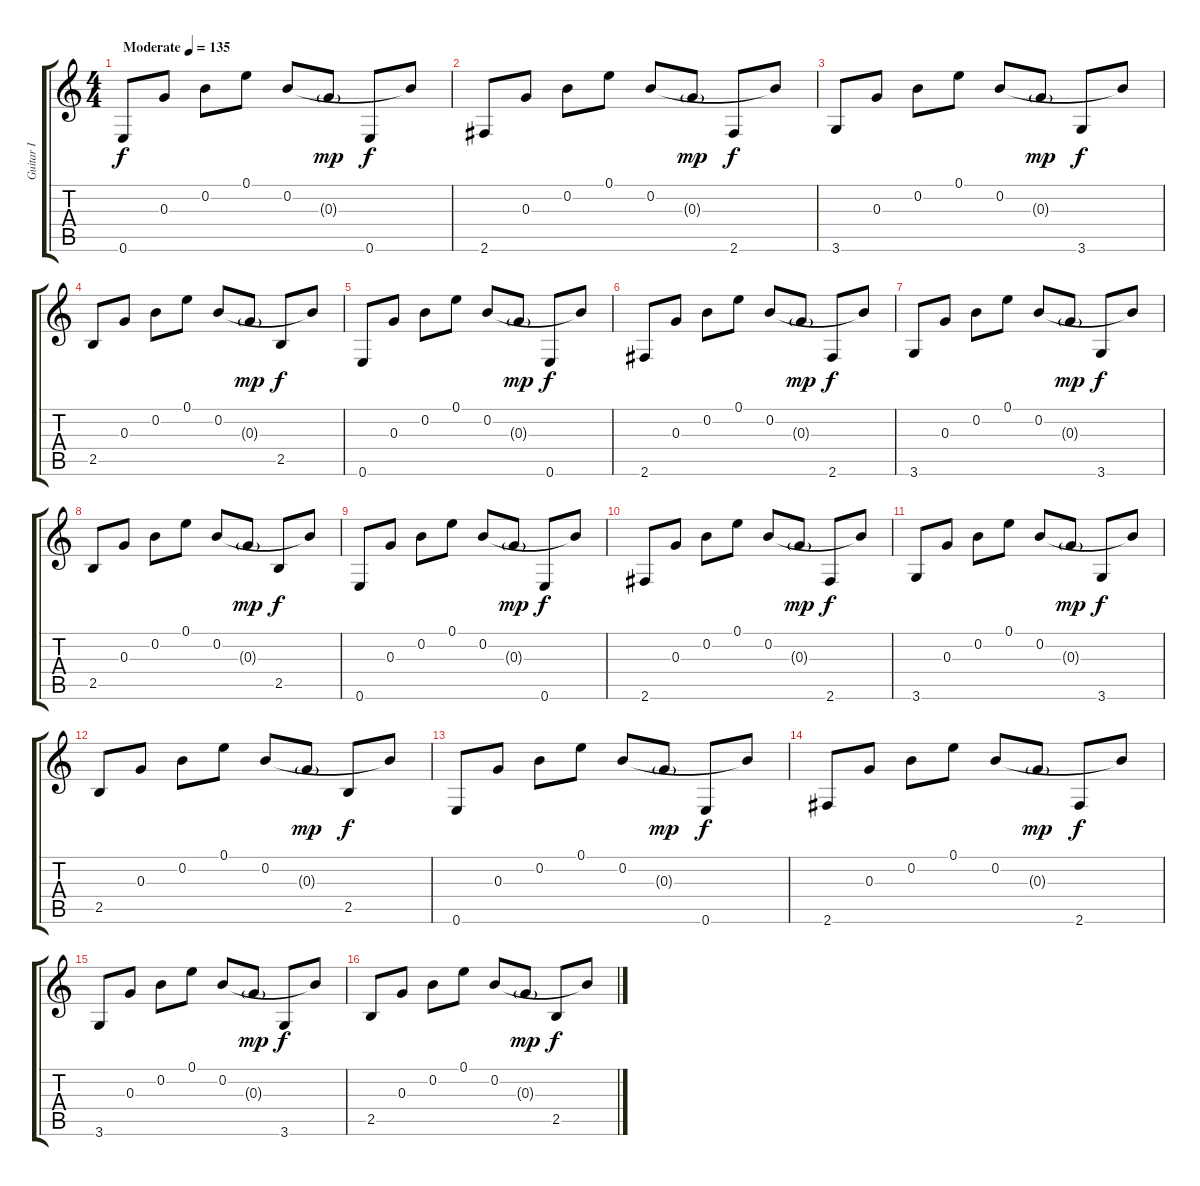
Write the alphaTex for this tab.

\track ("Guitar I" "Guitar I") {instrument acousticguitarsteel bank 1}
\staff {score tabs}
\tuning (E4 B3 G3 D3 A2 E2) {hide}
\ts (4 4)
\tempo (135 "Moderate")
\clef g2
\ks c
0.6.8{dy f instrument acousticguitarsteel} 0.3.8 0.2.8 0.1.8 0.2.8 0.3{g}.8{dy mp} 0.6.8{dy f} 0.2{t}.8 |
2.6.8 0.3.8 0.2.8 0.1.8 0.2.8 0.3{g}.8{dy mp} 2.6.8{dy f} 0.2{t}.8 |
3.6.8 0.3.8 0.2.8 0.1.8 0.2.8 0.3{g}.8{dy mp} 3.6.8{dy f} 0.2{t}.8 |
2.5.8 0.3.8 0.2.8 0.1.8 0.2.8 0.3{g}.8{dy mp} 2.5.8{dy f} 0.2{t}.8 |
0.6.8 0.3.8 0.2.8 0.1.8 0.2.8 0.3{g}.8{dy mp} 0.6.8{dy f} 0.2{t}.8 |
2.6.8 0.3.8 0.2.8 0.1.8 0.2.8 0.3{g}.8{dy mp} 2.6.8{dy f} 0.2{t}.8 |
3.6.8 0.3.8 0.2.8 0.1.8 0.2.8 0.3{g}.8{dy mp} 3.6.8{dy f} 0.2{t}.8 |
2.5.8 0.3.8 0.2.8 0.1.8 0.2.8 0.3{g}.8{dy mp} 2.5.8{dy f} 0.2{t}.8 |
0.6.8 0.3.8 0.2.8 0.1.8 0.2.8 0.3{g}.8{dy mp} 0.6.8{dy f} 0.2{t}.8 |
2.6.8 0.3.8 0.2.8 0.1.8 0.2.8 0.3{g}.8{dy mp} 2.6.8{dy f} 0.2{t}.8 |
3.6.8 0.3.8 0.2.8 0.1.8 0.2.8 0.3{g}.8{dy mp} 3.6.8{dy f} 0.2{t}.8 |
2.5.8 0.3.8 0.2.8 0.1.8 0.2.8 0.3{g}.8{dy mp} 2.5.8{dy f} 0.2{t}.8 |
0.6.8 0.3.8 0.2.8 0.1.8 0.2.8 0.3{g}.8{dy mp} 0.6.8{dy f} 0.2{t}.8 |
2.6.8 0.3.8 0.2.8 0.1.8 0.2.8 0.3{g}.8{dy mp} 2.6.8{dy f} 0.2{t}.8 |
3.6.8 0.3.8 0.2.8 0.1.8 0.2.8 0.3{g}.8{dy mp} 3.6.8{dy f} 0.2{t}.8 |
2.5.8 0.3.8 0.2.8 0.1.8 0.2.8 0.3{g}.8{dy mp} 2.5.8{dy f} 0.2{t}.8
